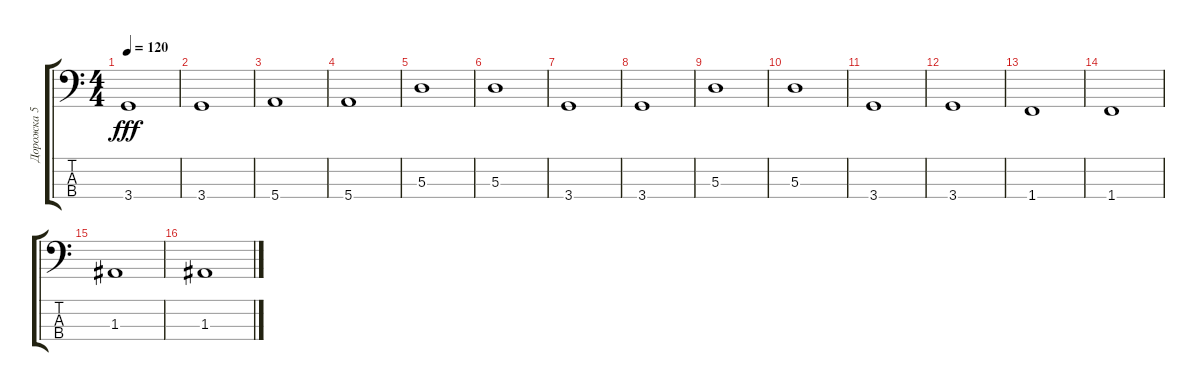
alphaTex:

\track ("Дорожка 5" "Дорожка 5") {instrument slapbass2}
\staff {score tabs}
\tuning (G2 D2 A1 E1) {hide}
\ts (4 4)
\tempo 120
\clef f4
\ks c
3.4.1{dy fff} |
3.4.1 |
5.4.1 |
5.4.1 |
5.3.1 |
5.3.1 |
3.4.1 |
3.4.1 |
5.3.1 |
5.3.1 |
3.4.1 |
3.4.1 |
1.4.1 |
1.4.1 |
1.3.1 |
1.3.1
